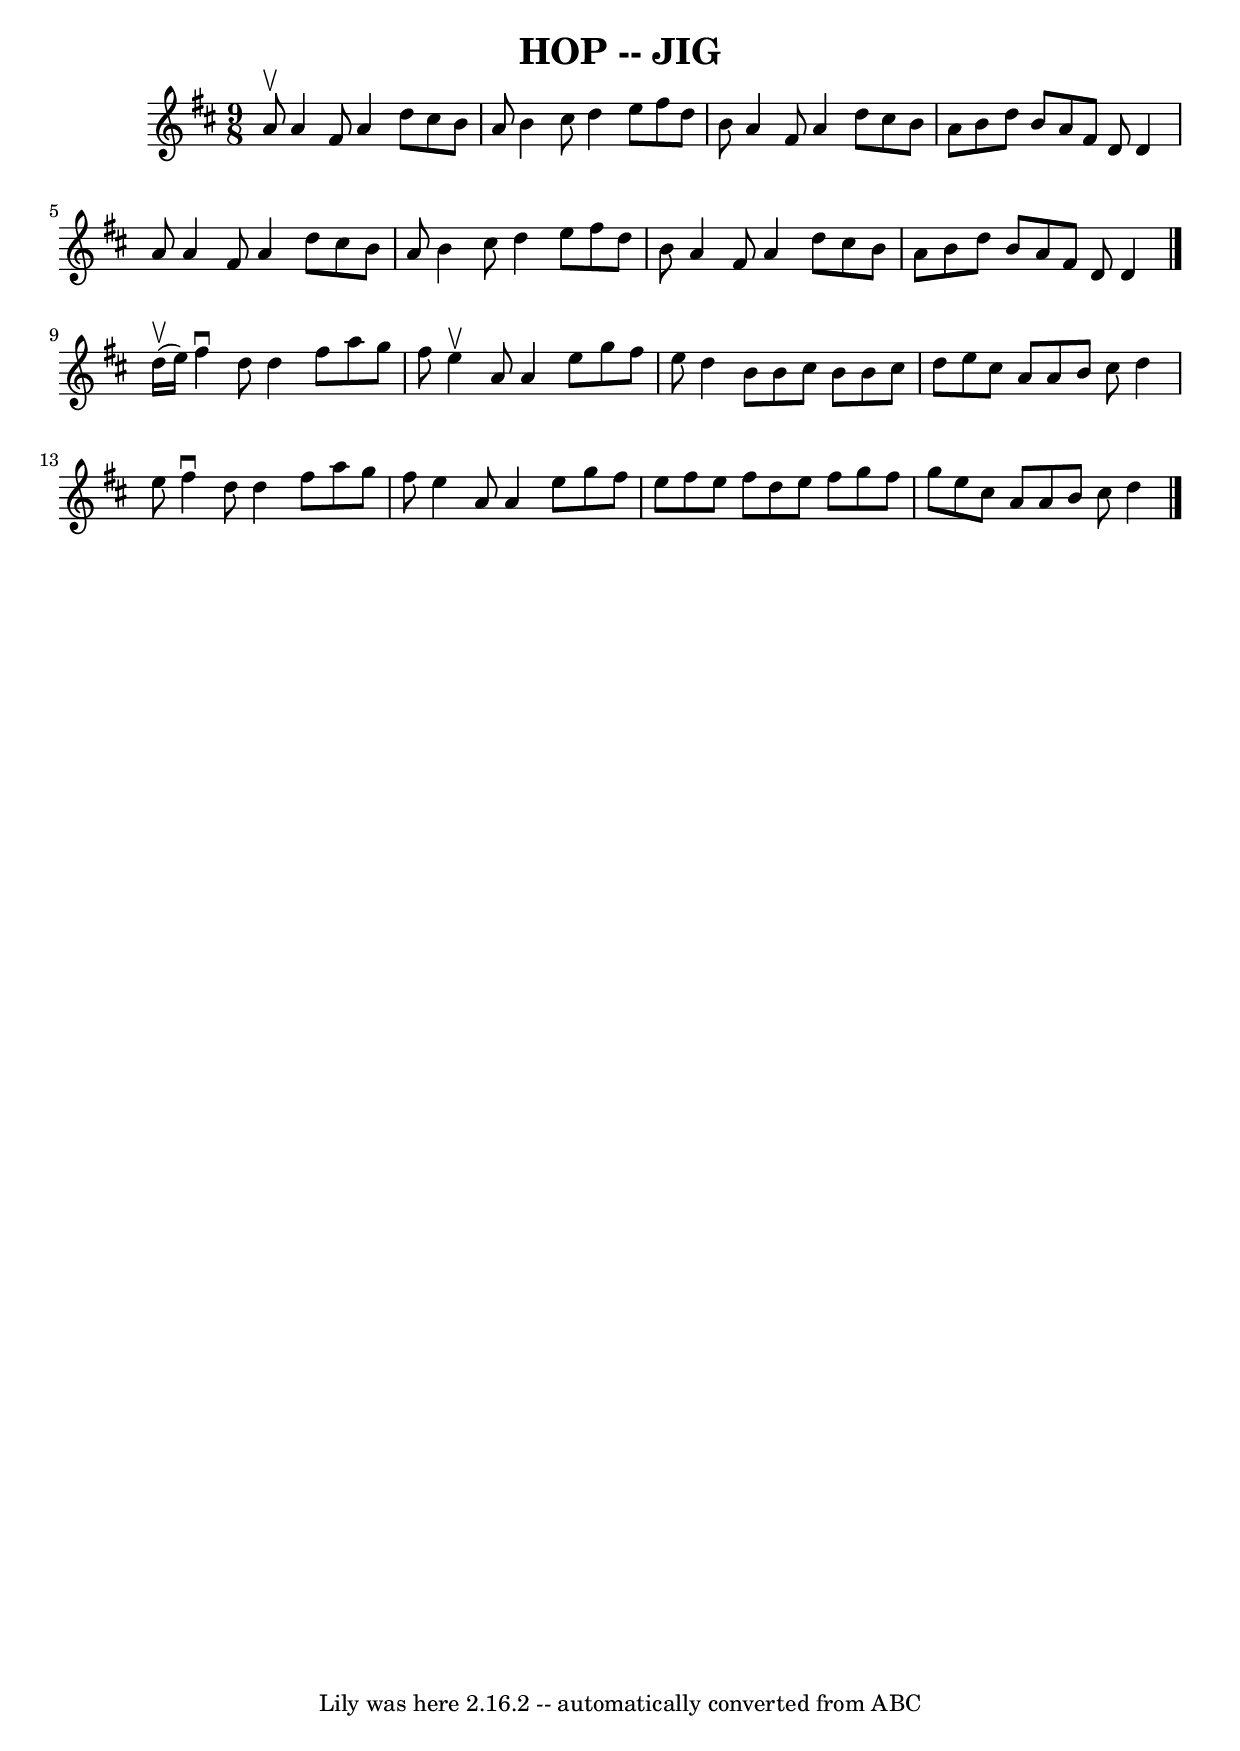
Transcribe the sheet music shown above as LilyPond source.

\version "2.16.2"
\include "Mammoth.ily"
\header {
  %% book = "Ryan's Mammoth Collection of Fiddle Tunes"
  crossRefNumber = "1"
  footnotes = ""
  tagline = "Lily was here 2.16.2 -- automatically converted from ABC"
  title = "HOP -- JIG"

}
voicedefault =  {


  \time 9/8 
  \key d \major
  a'8^\upbow       |
  a'4 fis'8 a'4    
  d''8 cis''8 b'8 a'8    |
  b'4 cis''8 d''4 e''8    
  fis''8 d''8 b'8    |
  a'4 fis'8 a'4 d''8 cis''8    
  b'8 a'8    |
  b'8 d''8 b'8 a'8 fis'8 d'8 d'4    
  a'8        |
  a'4 fis'8 a'4 d''8 cis''8 b'8 a'8    
  |
  b'4 cis''8 d''4 e''8 fis''8 d''8 b'8    |
  
  a'4 fis'8 a'4 d''8 cis''8 b'8 a'8    |
  b'8 d''8   
  b'8 a'8 fis'8 d'8 d'4    \bar "|." d''16 (^\upbow e''16)       |
  fis''4^\downbow d''8 d''4 fis''8 a''8 g''8   
  fis''8    |
  e''4^\upbow a'8 a'4 e''8 g''8 fis''8    
  e''8    |
  d''4 b'8 b'8 cis''8 b'8 b'8 cis''8 d''8 
  |
  e''8 cis''8 a'8 a'8 b'8 cis''8 d''4 e''8     
  |
  fis''4^\downbow d''8 d''4 fis''8 a''8 g''8    
  fis''8    |
  e''4 a'8 a'4 e''8 g''8 fis''8 e''8    
  |
  fis''8 e''8 fis''8 d''8 e''8 fis''8 g''8 fis''8 
  g''8    |
  e''8 cis''8 a'8 a'8 b'8 cis''8 d''4    
  \bar "|."   

}

\score{
  <<

    \context Staff="default"
    {
      \voicedefault 
      
    }

  >>
  \layout {
    
  }
  \midi {
  }

}
